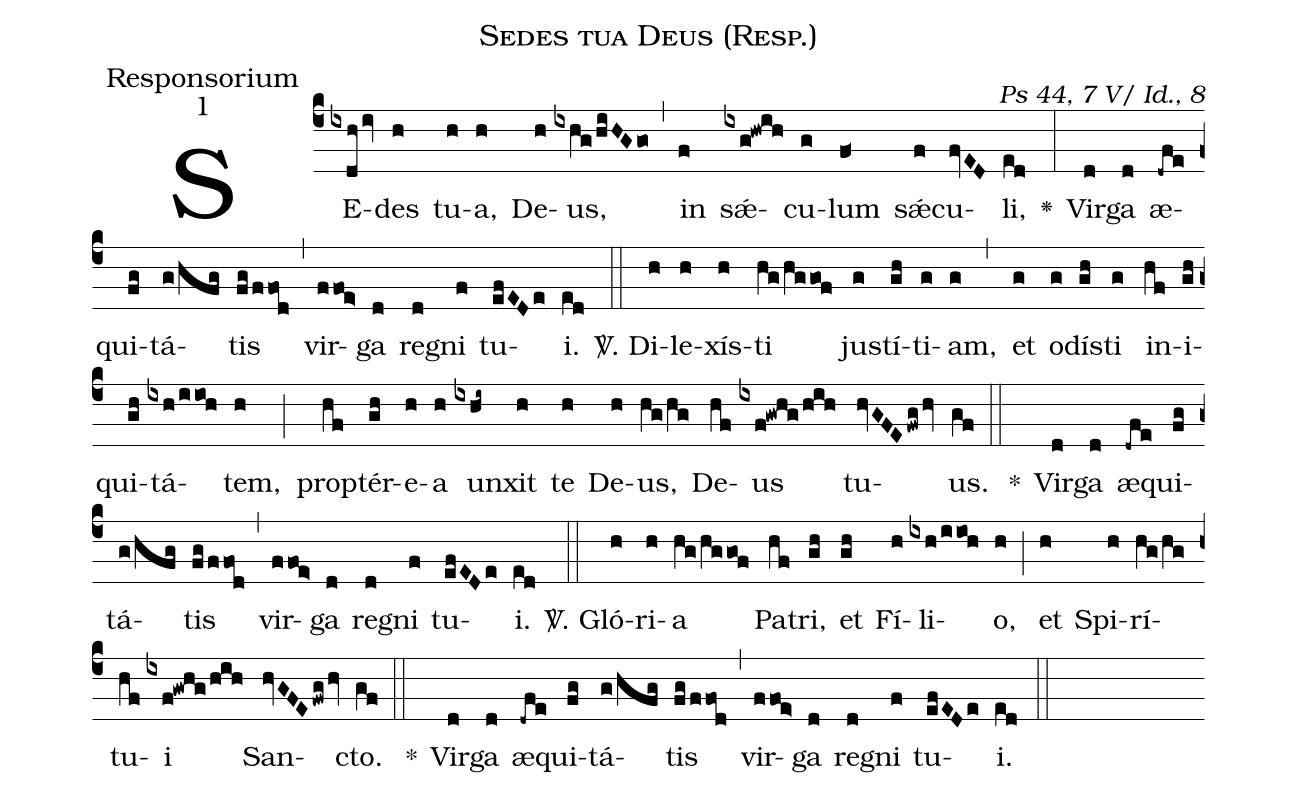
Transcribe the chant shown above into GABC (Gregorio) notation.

name:Sedes tua Deus (Resp.);
office-part:Responsorium;
mode:1;
commentary:Ps 44, 7 V/ Id., 8;
%%
(c4)SE(ixdh/iv)des(h) tu(h)a,(h) De(h)us,(ixhg/hiHGgo) (,) in(f) sǽ(ixg!hwih)cu(g)lum(f<) sǽ(f)cu(fvED)li,(ed) <v>\greheightstar</v>(:) Vir(d)ga(d) æ(-dfe)qui(fg)tá(g/hfg)tis(fg/ffod) (,) vir(ffoe>)ga(d) re(d)gni(f) tu(efEDe)i.(ed) (::)

<sp>V/</sp>. Di(h)le(h)xís(h)ti(hg/hggof) jus(g)tí(gh)ti(g)am,(g) (,) et(g) o(g)dís(gh)ti(g) in(hf)i(gh)qui(gh)tá(ixh/iioh)tem,(h) (;) prop(hf)tér(gh)e(h)a(h) un(ixhi~)xit(h) te(h) De(h)us,(hg/hg) De(hf)us(ixf!gwhg/hih) tu(hvGFE/fwg/hv)us.(gf) (::)
*() Vir(d)ga(d) æ(-dfe)qui(fg)tá(g/hfg)tis(fg/ffod) (,) vir(ffoe>)ga(d) re(d)gni(f) tu(efEDe)i.(ed) (::)

<sp>V/</sp>. Gló(h)ri(h)a(hg/hggof) Pa(hf)tri,(gh) et(gh) Fí(h)li(ixh/iioh)o,(h) (;) et(h) Spi(h)rí(hg/hg)tu(hf)i(ixf!gwhg/hih) San(hvGFE/fwg/hv)cto.(gf) (::)
*() Vir(d)ga(d) æ(-dfe)qui(fg)tá(g/hfg)tis(fg/ffod) (,) vir(ffoe>)ga(d) re(d)gni(f) tu(efEDe)i.(ed) (::)
